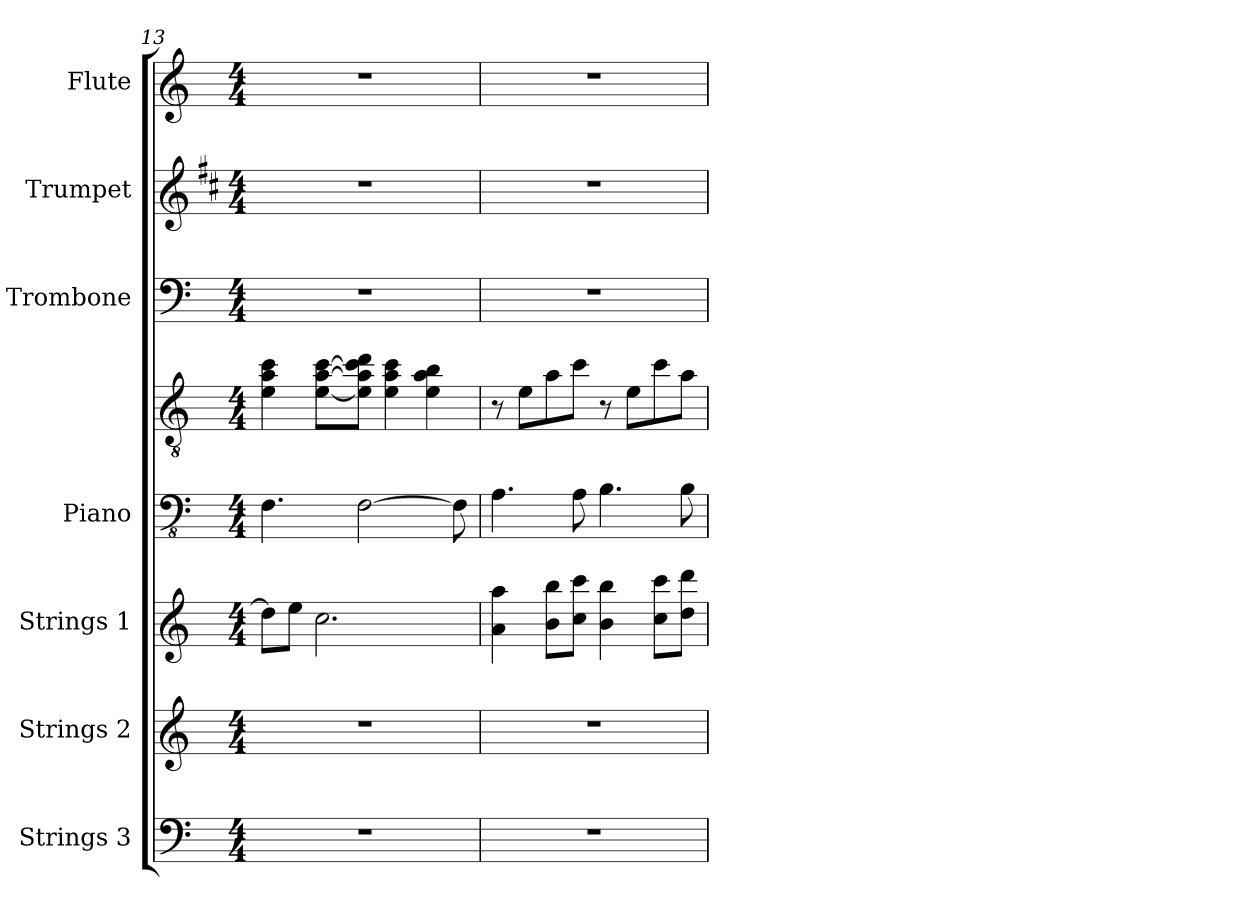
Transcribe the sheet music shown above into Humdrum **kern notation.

**kern	**kern	**kern	**kern	**kern	**kern	**kern	**kern
*part7	*part6	*part5	*part4	*part4	*part3	*part2	*part1
*staff8	*staff7	*staff6	*staff5	*staff4	*staff3	*staff2	*staff1
*I"Strings 3	*I"Strings 2	*I"Strings 1	*I"Piano	*	*I"Trombone	*I"Trumpet	*I"Flute
*I'St. 3	*I'St. 2	*I'St. 1	*I'Pno.	*	*I'Tbn.	*I'Tpt.	*I'Fl.
*clefF4	*clefG2	*clefG2	*clefFv4	*clefGv2	*clefF4	*clefG2	*clefG2
*	*	*	*	*	*	*ITrd1c2	*
*k[]	*k[]	*k[]	*k[]	*k[]	*k[]	*k[]	*k[]
*M4/4	*M4/4	*M4/4	*M4/4	*M4/4	*M4/4	*M4/4	*M4/4
=13	=13	=13	=13	=13	=13	=13	=13
1r	1r	8dd\L]	4.FF\	4e\ 4a\ 4cc\	1r	1r	1r
.	.	8ee\J	.	.	.	.	.
.	.	2.cc\	.	[8e\ [8a\ [8cc\L	.	.	.
.	.	.	[2FF\	8e\] 8a\] 8cc\] 8dd\J	.	.	.
.	.	.	.	4e\ 4a\ 4cc\	.	.	.
.	.	.	.	4e\ 4a\ 4b\	.	.	.
.	.	.	8FF\]	.	.	.	.
!!LO:LB:g=z
=14	=14	=14	=14	=14	=14	=14	=14
1r	1r	4a\ 4aa\	4.AA\	8r	1r	1r	1r
.	.	.	.	8e\L	.	.	.
.	.	8b\ 8bb\L	.	8a\	.	.	.
.	.	8cc\ 8ccc\J	8AA\	8cc\J	.	.	.
.	.	4b\ 4bb\	4.BB\	8r	.	.	.
.	.	.	.	8e\L	.	.	.
.	.	8cc\ 8ccc\L	.	8cc\	.	.	.
.	.	8dd\ 8ddd\J	8BB\	8a\J	.	.	.
=	=	=	=	=	=	=	=
*-	*-	*-	*-	*-	*-	*-	*-
